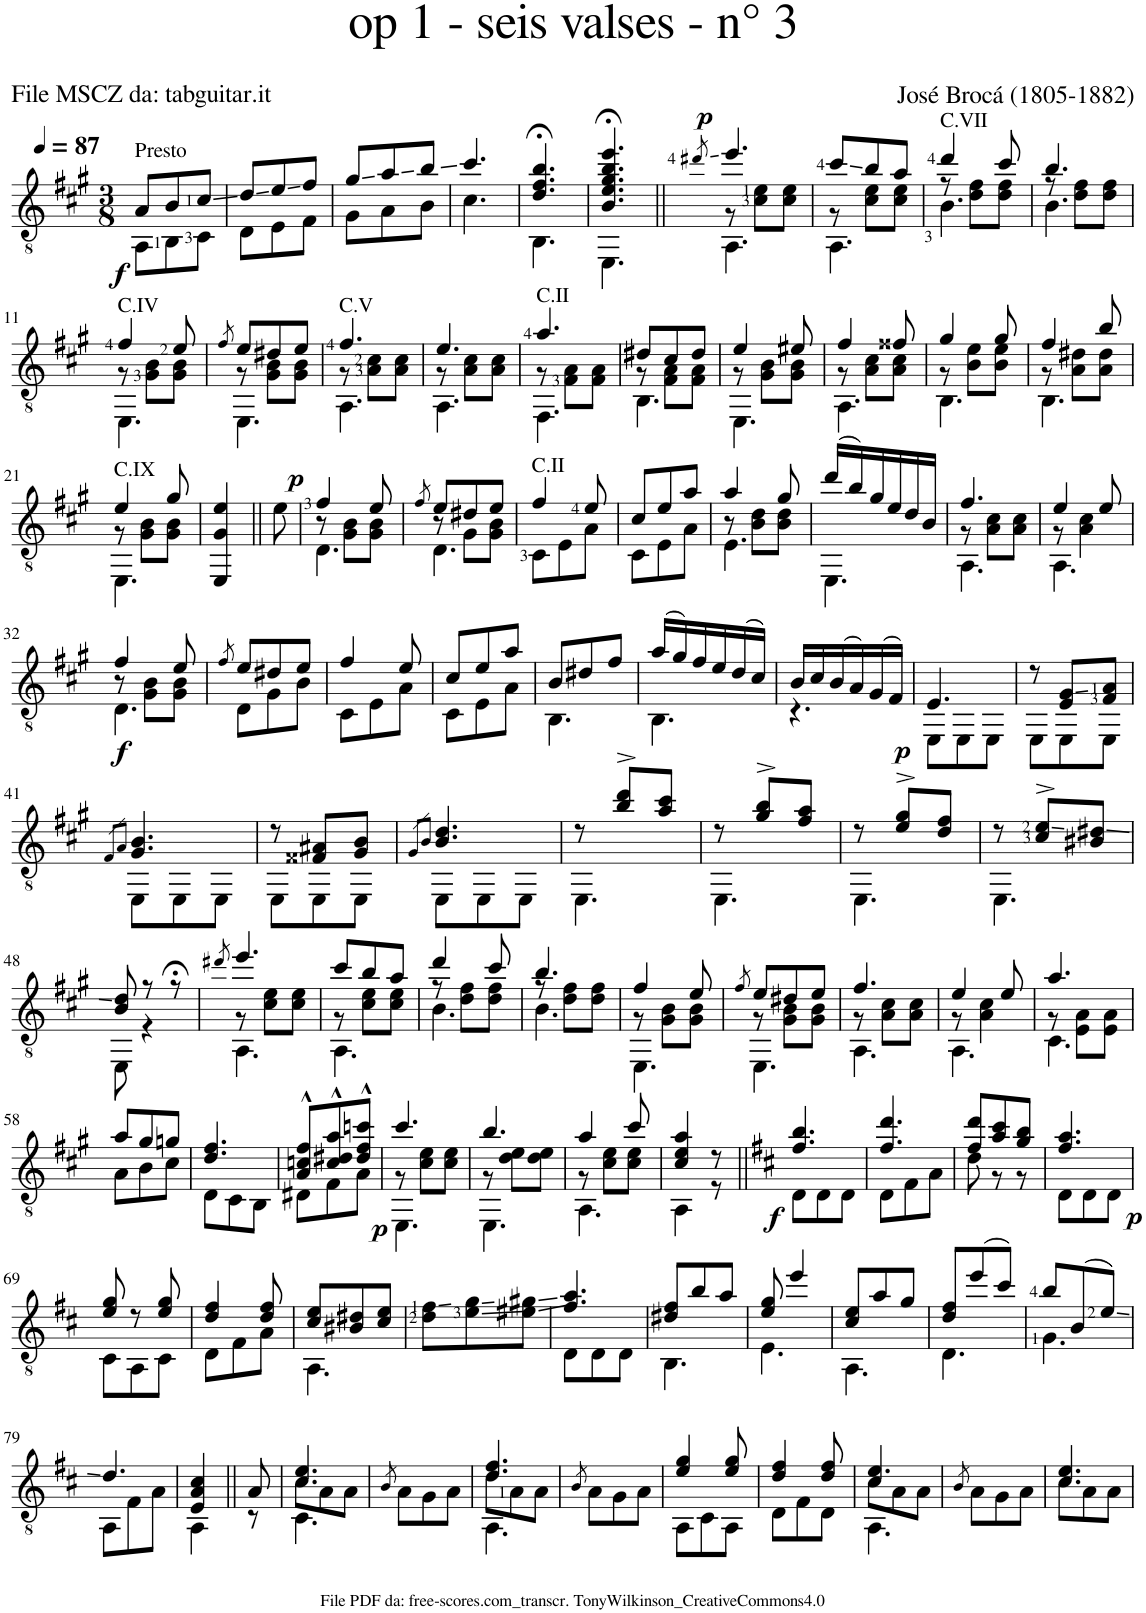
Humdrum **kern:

**kern	**dynam
*part1	*part1
*staff1	*staff1
*I"Guitar	*
*I'Guit.	*
*clefGv2	*
*k[f#c#g#]	*
*M3/8	*
*MM87	*
=1	=1
*^	*
!LO:TX:a:t=Presto	!	!
!	!	!LO:DY:b
8A/L	8AA\L	f
8B/	8BB\	.
8c#/J	8C#\J	.
=2	=2	=2
8d/L	8D\L	.
8e/	8E\	.
8f#/J	8F#\J	.
=3	=3	=3
8g#/L	8G#\L	.
8a/	8A\	.
8b/J	8B\J	.
=4	=4	=4
4.cc#/	4.c#\	.
=5	=5	=5
4.d/;< 4.f#/;< 4.b/;<	4.BB\	.
=6	=6	=6
4.B/;< 4.e/;< 4.g#/;< 4.b/;< 4.ee/;<	4.EE\	.
*v	*v	*
=7||	=7||
8qdd#X/	.
*^	*
*	*^	*
!	!	!	!LO:DY:a
4.ee/	8r	4.AA\	p
.	8c#\ 8e\L	.	.
.	8c#\ 8e\J	.	.
=8	=8	=8	=8
8cc#/L	8r	4.AA\	.
8b/	8c#\ 8e\L	.	.
8a/J	8c#\ 8e\J	.	.
=9	=9	=9	=9
!LO:TX:a:t=C.VII	!	!	!
4dd/	8r	4.B\	.
.	8d\ 8f#\L	.	.
8cc#/	8d\ 8f#\J	.	.
=10	=10	=10	=10
4.b/	8r	4.B\	.
.	8d\ 8f#\L	.	.
.	8d\ 8f#\J	.	.
!!LO:LB:g=z	!!	!!
=11	=11	=11	=11
!LO:TX:a:t=C.IV	!	!	!
4f#/	8r	4.EE\	.
.	8G#\ 8B\L	.	.
8e/	8G#\ 8B\J	.	.
=12	=12	=12	=12
8qf#/	.	.	.
8e/L	8r	4.EE\	.
8d#X/	8G#\ 8B\L	.	.
8e/J	8G#\ 8B\J	.	.
=13	=13	=13	=13
!LO:TX:a:t=C.V	!	!	!
4.f#/	8r	4.AA\	.
.	8A\ 8c#\L	.	.
.	8A\ 8c#\J	.	.
=14	=14	=14	=14
4.e/	8r	4.AA\	.
.	8A\ 8c#\L	.	.
.	8A\ 8c#\J	.	.
=15	=15	=15	=15
!LO:TX:a:t=C.II	!	!	!
4.a/	8r	4.FF#\	.
.	8F#\ 8A\L	.	.
.	8F#\ 8A\J	.	.
=16	=16	=16	=16
8d#X/L	8r	4.BB\	.
8c#/	8F#\ 8A\L	.	.
8d#/J	8F#\ 8A\J	.	.
=17	=17	=17	=17
4e/	8r	4.EE\	.
.	8G#\ 8B\L	.	.
8e#X/	8G#\ 8B\J	.	.
=18	=18	=18	=18
4f#/	8r	4.AA\	.
.	8A\ 8c#\L	.	.
8f##X/	8A\ 8c#\J	.	.
=19	=19	=19	=19
4g#/	8r	4.BB\	.
.	8B\ 8e\L	.	.
8g#/	8B\ 8e\J	.	.
=20	=20	=20	=20
4f#/	8r	4.BB\	.
.	8A\ 8d#X\L	.	.
8b/	8A\ 8d#\J	.	.
!!LO:LB:g=z	!!	!!
=21	=21	=21	=21
!LO:TX:a:t=C.IX	!	!	!
4e/	8r	4.EE\	.
.	8G#\ 8B\L	.	.
8g#/	8G#\ 8B\J	.	.
*v	*v	*v	*
=22	=22
4EE/ 4G#/ 4e/	.
=23||	=23||
8e\	.
=24	=24
*^	*
*	*^	*
!	!	!	!LO:DY:a
4f#/	8r	4.D\	p
.	8G#\ 8B\L	.	.
8e/	8G#\ 8B\J	.	.
=25	=25	=25	=25
8qf#/	.	.	.
8e/L	8r	4.D\	.
8d#X/	8G#\L	.	.
8e/J	8G#\ 8B\J	.	.
*	*v	*v	*
=26	=26	=26
!LO:TX:a:t=C.II	!	!
4f#/	8C#\L	.
.	8E\	.
8e/	8A\J	.
=27	=27	=27
8c#/L	8C#\L	.
8e/	8E\	.
8a/J	8A\J	.
=28	=28	=28
*	*^	*
4a/	8r	4.E\	.
.	8B\ 8d\L	.	.
8g#/	8B\ 8d\J	.	.
*	*v	*v	*
=29	=29	=29
(16dd/LL	4.EE\	.
16b/)	.	.
16g#/	.	.
16e/	.	.
16d/	.	.
16B/JJ	.	.
=30	=30	=30
*	*^	*
4.f#/	8r	4.AA\	.
.	8A\ 8c#\L	.	.
.	8A\ 8c#\J	.	.
=31	=31	=31	=31
4e/	8r	4.AA\	.
.	4A\ 4c#\	.	.
8e/	.	.	.
!!LO:LB:g=z	!!	!!
=32	=32	=32	=32
!	!	!	!LO:DY:b
4f#/	8r	4.D\	f
.	8G#\ 8B\L	.	.
8e/	8G#\ 8B\J	.	.
*v	*v	*v	*
=33	=33
8qf#/	.
*^	*
8e/L	8D\L	.
8d#X/	8G#\	.
8e/J	8B\J	.
=34	=34	=34
4f#/	8C#\L	.
.	8E\	.
8e/	8A\J	.
=35	=35	=35
8c#/L	8C#\L	.
8e/	8E\	.
8a/J	8A\J	.
=36	=36	=36
8B/L	4.BB\	.
8d#X/	.	.
8f#/J	.	.
=37	=37	=37
(16a/LL	4.BB\	.
16g#/)	.	.
16f#/	.	.
16e/	.	.
(16d/	.	.
16c#/JJ)	.	.
=38	=38	=38
16B/LL	4.r	.
16c#/	.	.
(16B/	.	.
16A/)	.	.
(16G#/	.	.
16F#/JJ)	.	.
=39	=39	=39
!	!	!LO:DY:b
4.E/	8EE\L	p
.	8EE\	.
.	8EE\J	.
=40	=40	=40
8r	8EE\L	.
8E/ 8G#/L	8EE\	.
8F#/ 8A/J	8EE\J	.
!!LO:LB:g=z	!!
=41	=41	=41
8qF#/L	.	.
8qA/J	.	.
4.G#/ 4.B/	8EE\L	.
.	8EE\	.
.	8EE\J	.
=42	=42	=42
8r	8EE\L	.
8F##X/ 8A#X/L	8EE\	.
8G#/ 8B/J	8EE\J	.
=43	=43	=43
8qG#/L	.	.
8qB/J	.	.
4.B/ 4.d/	8EE\L	.
.	8EE\	.
.	8EE\J	.
=44	=44	=44
8r	4.EE\	.
8b/^ 8dd/^L	.	.
8a/ 8cc#/J	.	.
=45	=45	=45
8r	4.EE\	.
8g#/^ 8b/^L	.	.
8f#/ 8a/J	.	.
=46	=46	=46
8r	4.EE\	.
8e/^ 8g#/^L	.	.
8d/ 8f#/J	.	.
=47	=47	=47
8r	4.EE\	.
8c#/^ 8e/^L	.	.
8B#X/ 8d#X/J	.	.
!!LO:LB:g=z	!!
=48	=48	=48
8B/ 8d/	8EE\	.
8r	4r	.
8r;<	.	.
*v	*v	*
=49	=49
8qdd#X/	.
*^	*
*	*^	*
4.ee/	8r	4.AA\	.
.	8c#\ 8e\L	.	.
.	8c#\ 8e\J	.	.
=50	=50	=50	=50
8cc#/L	8r	4.AA\	.
8b/	8c#\ 8e\L	.	.
8a/J	8c#\ 8e\J	.	.
=51	=51	=51	=51
4dd/	8r	4.B\	.
.	8d\ 8f#\L	.	.
8cc#/	8d\ 8f#\J	.	.
=52	=52	=52	=52
4.b/	8r	4.B\	.
.	8d\ 8f#\L	.	.
.	8d\ 8f#\J	.	.
=53	=53	=53	=53
4f#/	8r	4.EE\	.
.	8G#\ 8B\L	.	.
8e/	8G#\ 8B\J	.	.
=54	=54	=54	=54
8qf#/	.	.	.
8e/L	8r	4.EE\	.
8d#X/	8G#\ 8B\L	.	.
8e/J	8G#\ 8B\J	.	.
=55	=55	=55	=55
4.f#/	8r	4.AA\	.
.	8A\ 8c#\L	.	.
.	8A\ 8c#\J	.	.
=56	=56	=56	=56
4e/	8r	4.AA\	.
.	4A\ 4c#\	.	.
8e/	.	.	.
=57	=57	=57	=57
4.a/	8r	4.C#\	.
.	8E\ 8A\L	.	.
.	8E\ 8A\J	.	.
*	*v	*v	*
!!LO:LB:g=z
=58	=58	=58
8a/L	8A\L	.
8g#/	8B\	.
8gn/J	8c#\J	.
=59	=59	=59
4.d/ 4.f#/	8D\L	.
.	8C#\	.
.	8BB\J	.
=60	=60	=60
8A/^^ 8cn/^^ 8f#/^^L	8D#X\L	.
8c/^^ 8d#X/^^ 8a/^^	8F#\	.
8d#/^^ 8f#/^^ 8ccn/^^J	8A\J	.
=61	=61	=61
*	*^	*
!	!	!	!LO:DY:b
4.cc#/	8r	4.EE\	p
.	8c#\ 8e\L	.	.
.	8c#\ 8e\J	.	.
=62	=62	=62	=62
4.b/	8r	4.EE\	.
.	8d\ 8e\L	.	.
.	8d\ 8e\J	.	.
=63	=63	=63	=63
4a/	8r	4.AA\	.
.	8c#\ 8e\L	.	.
8cc#/	8c#\ 8e\J	.	.
*	*v	*v	*
=64	=64	=64
4c#/ 4e/ 4a/	4AA\	.
8r	8r	.
=65||	=65||	=65||
*k[f#c#]	*	*
!	!	!LO:DY:b
4.f#/ 4.b/	8D\L	f
.	8D\	.
.	8D\J	.
=66	=66	=66
4.f#/ 4.dd/	8D\L	.
.	8F#\	.
.	8A\J	.
=67	=67	=67
8f#/ 8dd/L	8d\	.
8a/ 8cc#/	8r	.
8g/ 8b/J	8r	.
=68	=68	=68
4.f#/ 4.a/	8D\L	.
.	8D\	.
!	!	!LO:DY:b
.	8D\J	p
!!LO:LB:g=z	!!
=69	=69	=69
8e/ 8g/	8C#\L	.
8r	8AA\	.
8e/ 8g/	8C#\J	.
=70	=70	=70
4d/ 4f#/	8D\L	.
.	8F#\	.
8d/ 8f#/	8A\J	.
=71	=71	=71
8c#/ 8e/L	4.AA\	.
8B#X/ 8d#X/	.	.
8c#/ 8e/J	.	.
*v	*v	*
=72	=72
8d\ 8f#\L	.
8e\ 8g\	.
8e#X\ 8g#X\J	.
=73	=73
*^	*
4.f#/ 4.a/	8D\L	.
.	8D\	.
.	8D\J	.
=74	=74	=74
8d#X/ 8f#/L	4.BB\	.
8b/	.	.
8a/J	.	.
=75	=75	=75
8e/ 8g/	4.E\	.
4ee/	.	.
=76	=76	=76
8c#/ 8e/L	4.AA\	.
8a/	.	.
8g/J	.	.
=77	=77	=77
8d/ 8f#/L	4.D\	.
(8ee/	.	.
8cc#/J)	.	.
=78	=78	=78
8b/L	4.G\	.
(8B/	.	.
8e/J)	.	.
!!LO:LB:g=z	!!
=79	=79	=79
4.d/	8AA\L	.
.	8F#\	.
.	8A\J	.
=80	=80	=80
4E/ 4A/ 4c#/	4AA\	.
=81||	=81||	=81||
8A/	8r	.
=82	=82	=82
*	*^	*
4.c#/ 4.e/	8c#\L	4.C#\	.
.	8A\	.	.
.	8A\J	.	.
*v	*v	*v	*
=83	=83
8qB/	.
8A\L	.
8G\	.
8A\J	.
=84	=84
*^	*
*	*^	*
4.d/ 4.f#/	8d\L	4.AA\	.
.	8A\	.	.
.	8A\J	.	.
*v	*v	*v	*
=85	=85
8qB/	.
8A\L	.
8G\	.
8A\J	.
=86	=86
*^	*
4e/ 4g/	8AA\L	.
.	8C#\	.
8e/ 8g/	8AA\J	.
=87	=87	=87
4d/ 4f#/	8D\L	.
.	8F#\	.
8d/ 8f#/	8D\J	.
=88	=88	=88
*	*^	*
4.c#/ 4.e/	8c#\L	4.AA\	.
.	8A\	.	.
.	8A\J	.	.
*v	*v	*v	*
=89	=89
8qB/	.
8A\L	.
8G\	.
8A\J	.
=90	=90
*^	*
4.c#/ 4.e/	8c#\L	.
.	8A\	.
.	8A\J	.
*v	*v	*
=	=
*-	*-
